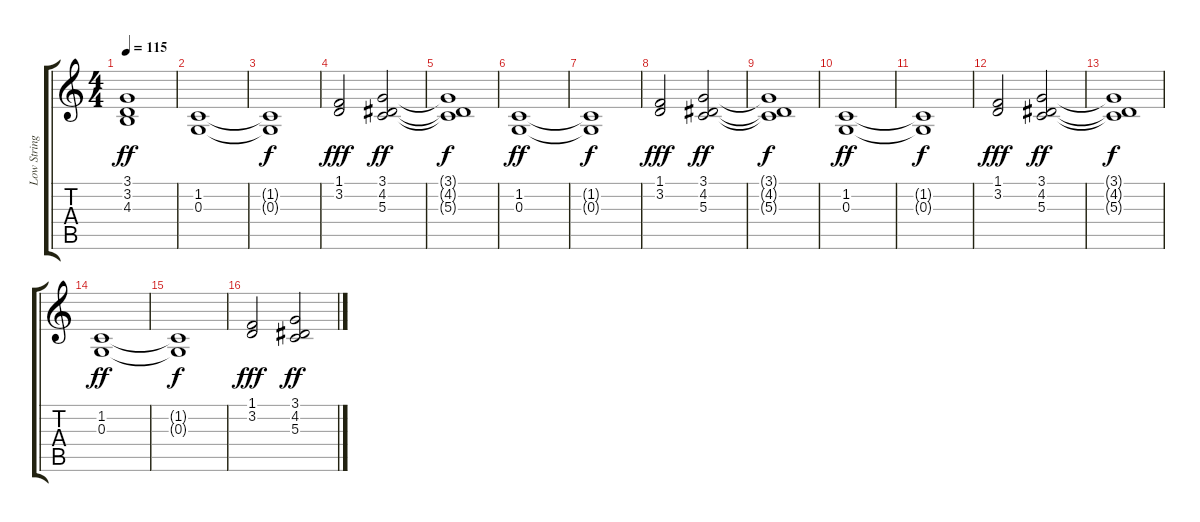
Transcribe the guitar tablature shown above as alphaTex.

\track ("Low Strings" "Low String") {instrument stringensemble2}
\staff {score tabs}
\tuning (E4 B3 G3 D3 A2 E2) {hide}
\ts (4 4)
\tempo 115
\clef g2
\ks c
(3.1 3.2 4.3).1{dy ff} |
(1.2 0.3).1{volume 6} |
(1.2{t} 0.3{t}).1{dy f} |
(1.1 3.2).2{dy fff} (3.1 4.2 5.3).2{dy ff} |
(3.1{t} 4.2{t} 5.3{t}).1{dy f} |
(1.2 0.3).1{dy ff} |
(1.2{t} 0.3{t}).1{dy f} |
(1.1 3.2).2{dy fff} (3.1 4.2 5.3).2{dy ff} |
(3.1{t} 4.2{t} 5.3{t}).1{dy f} |
(1.2 0.3).1{dy ff} |
(1.2{t} 0.3{t}).1{dy f} |
(1.1 3.2).2{dy fff} (3.1 4.2 5.3).2{dy ff} |
(3.1{t} 4.2{t} 5.3{t}).1{dy f} |
(1.2 0.3).1{dy ff} |
(1.2{t} 0.3{t}).1{dy f} |
(1.1 3.2).2{dy fff} (3.1 4.2 5.3).2{dy ff}
